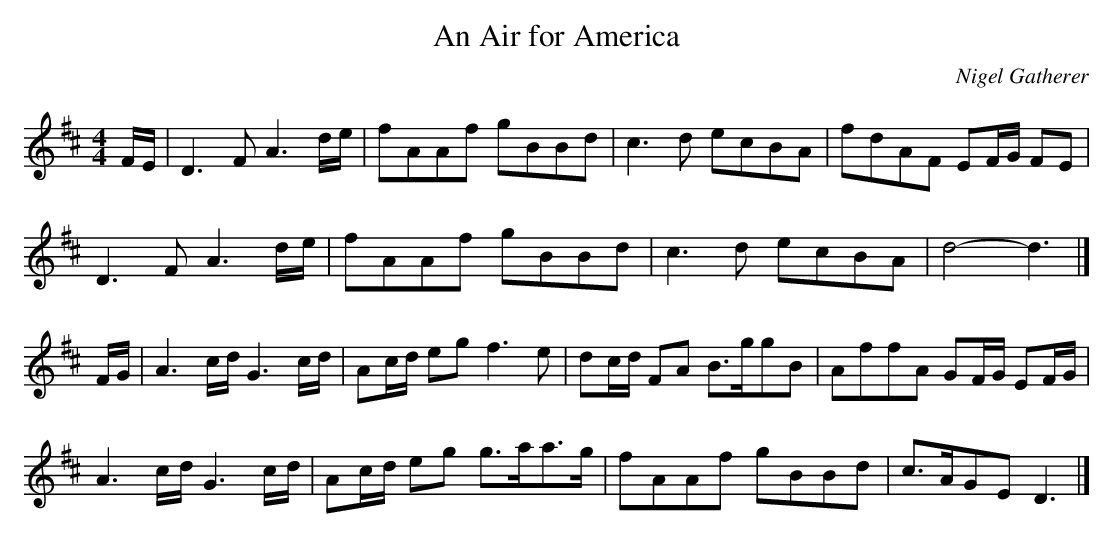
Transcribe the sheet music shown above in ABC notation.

X:1
T:An Air for America
C:Nigel Gatherer
M:4/4
L:1/8
K:D
F/E/|D3 F A3 d/e/|fAAf gBBd|c3 d ecBA|fdAF EF/G/ FE|
D3 F A3 d/e/|fAAf gBBd|c3 d ecBA|d4- d3|]
F/G/|A3 c/d/ G3 c/d/|Ac/d/ eg f3 e|dc/d/ FA B>ggB|AffA GF/G/ EF/G/|
A3 c/d/ G3 c/d/|Ac/d/ eg g>aa>g|fAAf gBBd|c>AGE D3|]
